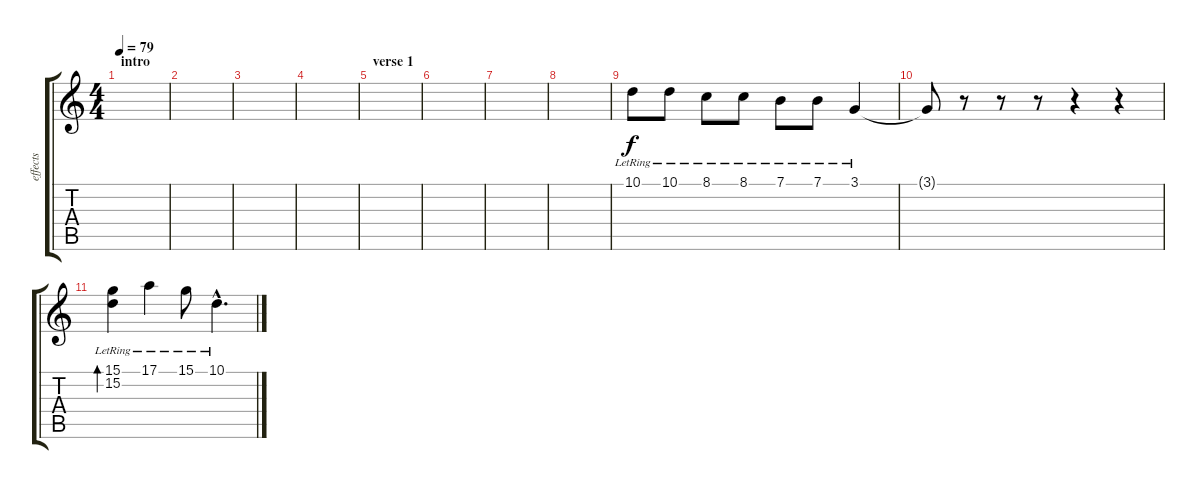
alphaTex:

\track ("effects" "effects") {instrument pad1newage}
\staff {score tabs}
\tuning (E4 B3 G3 D3 A2 E2) {hide}
\ts (4 4)
\section ("" "intro")
\tempo 79
\clef g2
\ks c
|
|
|
|
\section ("" "verse 1")
|
|
|
|
10.1{lr}.8 10.1{lr}.8 8.1{lr}.8 8.1{lr}.8 7.1{lr}.8 7.1{lr}.8 3.1{lr}.4 |
3.1{t}.8 r.8 r.8 r.8 r.4 r.4 |
(15.1{lr} 15.2{lr}).4{bd 240} 17.1{lr}.4 15.1{lr}.8 10.1{hac lr}.4{d}
